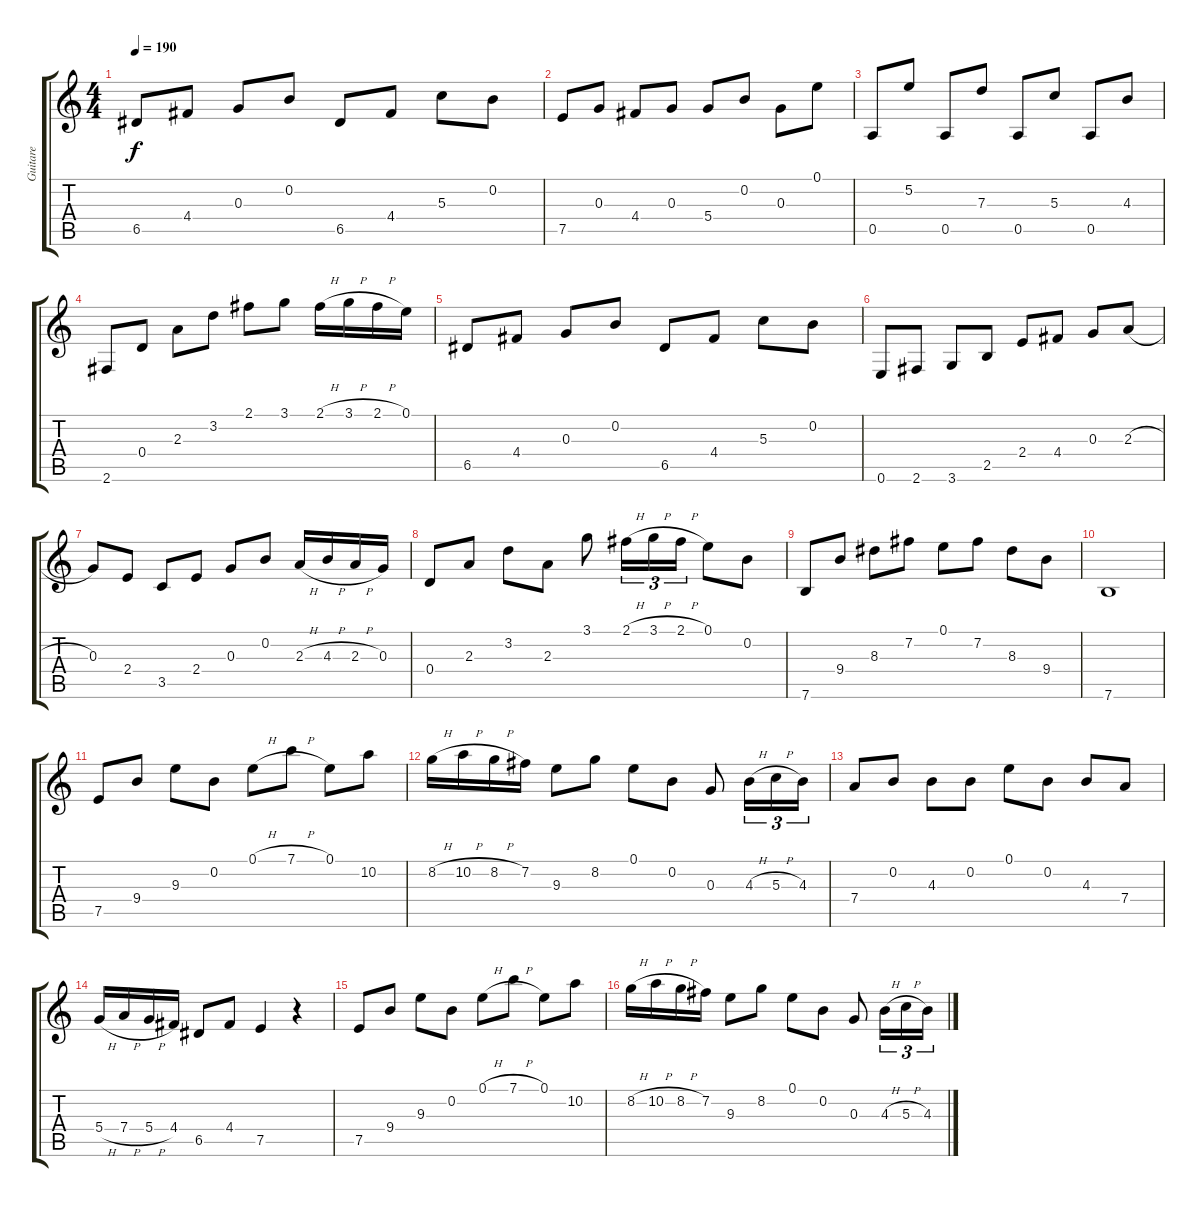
\track ("Guitare" "Guitare") {instrument acousticguitarnylon}
\staff {score tabs}
\tuning (E4 B3 G3 D3 A2 E2) {hide}
\ts (4 4)
\tempo 190
\clef g2
\ks c
6.5.8{dy f} 4.4.8 0.3.8 0.2.8 6.5.8 4.4.8 5.3.8 0.2.8 |
7.5.8 0.3.8 4.4.8 0.3.8 5.4.8 0.2.8 0.3.8 0.1.8 |
0.5.8 5.2.8 0.5.8 7.3.8 0.5.8 5.3.8 0.5.8 4.3.8 |
2.6.8 0.4.8 2.3.8 3.2.8 2.1.8 3.1.8 2.1{h}.16 3.1{h}.16 2.1{h}.16 0.1.16 |
6.5.8 4.4.8 0.3.8 0.2.8 6.5.8 4.4.8 5.3.8 0.2.8 |
0.6.8 2.6.8 3.6.8 2.5.8 2.4.8 4.4.8 0.3.8 2.3{h}.8 |
0.3.8 2.4.8 3.5.8 2.4.8 0.3.8 0.2.8 2.3{h}.16 4.3{h}.16 2.3{h}.16 0.3.16 |
0.4.8 2.3.8 3.2.8 2.3.8 3.1.8 2.1{h}.16{tu (3 2)} 3.1{h}.16{tu (3 2)} 2.1{h}.16{tu (3 2)} 0.1.8 0.2.8 |
7.6.8 9.4.8 8.3.8 7.2.8 0.1.8 7.2.8 8.3.8 9.4.8 |
7.6.1 |
7.5.8 9.4.8 9.3.8 0.2.8 0.1{h}.8 7.1{h}.8 0.1.8 10.2.8 |
8.2{h}.16 10.2{h}.16 8.2{h}.16 7.2.16 9.3.8 8.2.8 0.1.8 0.2.8 0.3.8 4.3{h}.16{tu (3 2)} 5.3{h}.16{tu (3 2)} 4.3.16{tu (3 2)} |
7.4.8 0.2.8 4.3.8 0.2.8 0.1.8 0.2.8 4.3.8 7.4.8 |
5.4{h}.16 7.4{h}.16 5.4{h}.16 4.4.16 6.5.8 4.4.8 7.5.4 r.4 |
7.5.8 9.4.8 9.3.8 0.2.8 0.1{h}.8 7.1{h}.8 0.1.8 10.2.8 |
8.2{h}.16 10.2{h}.16 8.2{h}.16 7.2.16 9.3.8 8.2.8 0.1.8 0.2.8 0.3.8 4.3{h}.16{tu (3 2)} 5.3{h}.16{tu (3 2)} 4.3.16{tu (3 2)}
